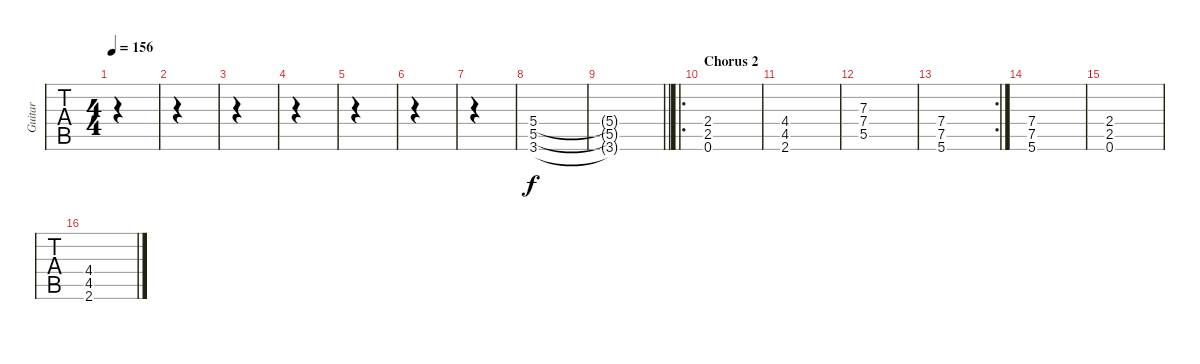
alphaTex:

\track ("Guitar" "Guitar") {instrument distortionguitar}
\staff {tabs}
\tuning (Eb4 Bb3 Gb3 Db3 Ab2 Eb2) {hide}
\ts (4 4)
\tempo 156
\clef g2
\ks c
|
|
|
|
|
|
|
(5.4 5.5 3.6).1 |
\barLineRight lightlight
(5.4{t} 5.5{t} 3.6{t}).1 |
\ro
\section ("" "Chorus 2")
(2.4 2.5 0.6).1 |
(4.4 4.5 2.6).1 |
(7.3 7.4 5.5).1 |
\rc 2
(7.4 7.5 5.6).1 |
(7.4 7.5 5.6).1 |
(2.4 2.5 0.6).1 |
(4.4 4.5 2.6).1
